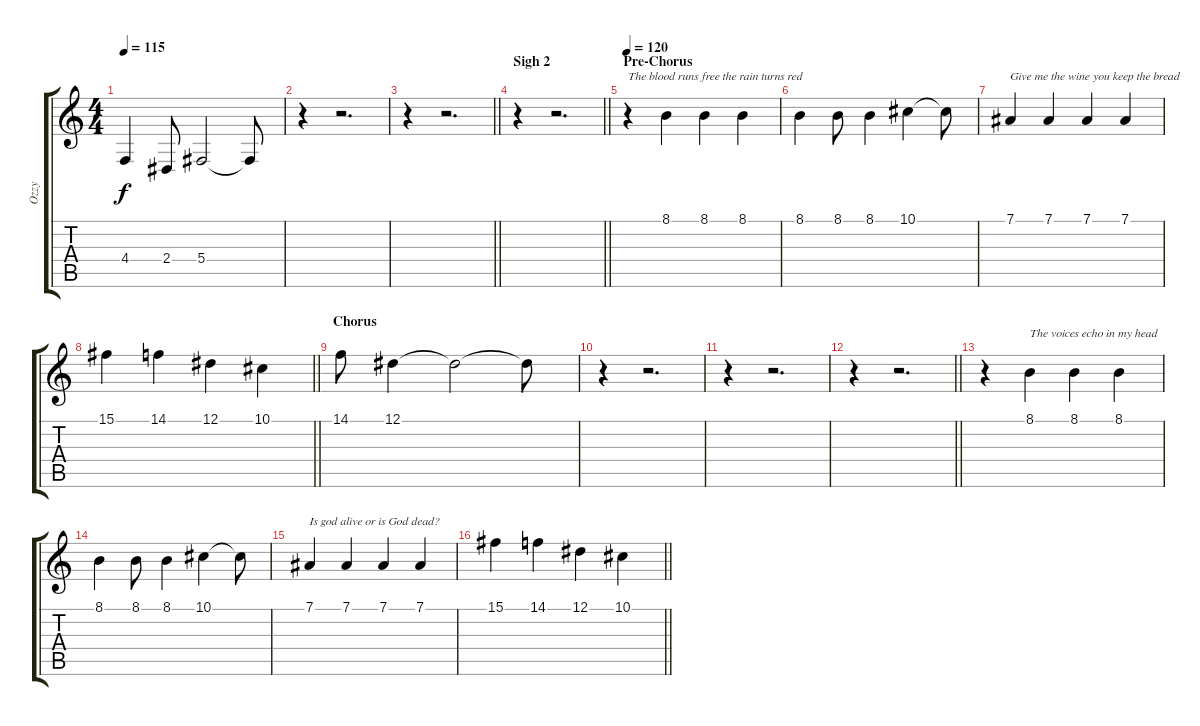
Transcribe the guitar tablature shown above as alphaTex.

\track ("Ozzy" "Ozzy") {instrument harmonica}
\staff {score tabs}
\tuning (Eb4 Bb3 Gb3 Db3 Ab2 Eb2) {hide}
\ts (4 4)
\tempo 115
\clef g2
\ks c
4.4.4{dy f} 2.4.8 5.4.2 5.4{t}.8 |
r.4 r.2{d} |
\barLineRight lightlight
r.4 r.2{d} |
\section ("" "Sigh 2")
\barLineRight lightlight
r.4 r.2{d} |
\section ("" "Pre-Chorus")
\tempo 120
r.4{txt "The blood runs free the rain turns red"} 8.1.4 8.1.4 8.1.4 |
8.1.4 8.1.8 8.1.4 10.1.4 10.1{t}.8 |
7.1.4{txt "Give me the wine you keep the bread"} 7.1.4 7.1.4 7.1.4 |
\barLineRight lightlight
15.1.4 14.1.4 12.1.4 10.1.4 |
\section ("" "Chorus")
14.1.8 12.1.4 12.1{t}.2 12.1{t}.8 |
r.4 r.2{d} |
r.4 r.2{d} |
\barLineRight lightlight
r.4 r.2{d} |
r.4 8.1.4{txt "The voices echo in my head "} 8.1.4 8.1.4 |
8.1.4 8.1.8 8.1.4 10.1.4 10.1{t}.8 |
7.1.4{txt "Is god alive or is God dead?"} 7.1.4 7.1.4 7.1.4 |
\barLineRight lightlight
15.1.4 14.1.4 12.1.4 10.1.4
